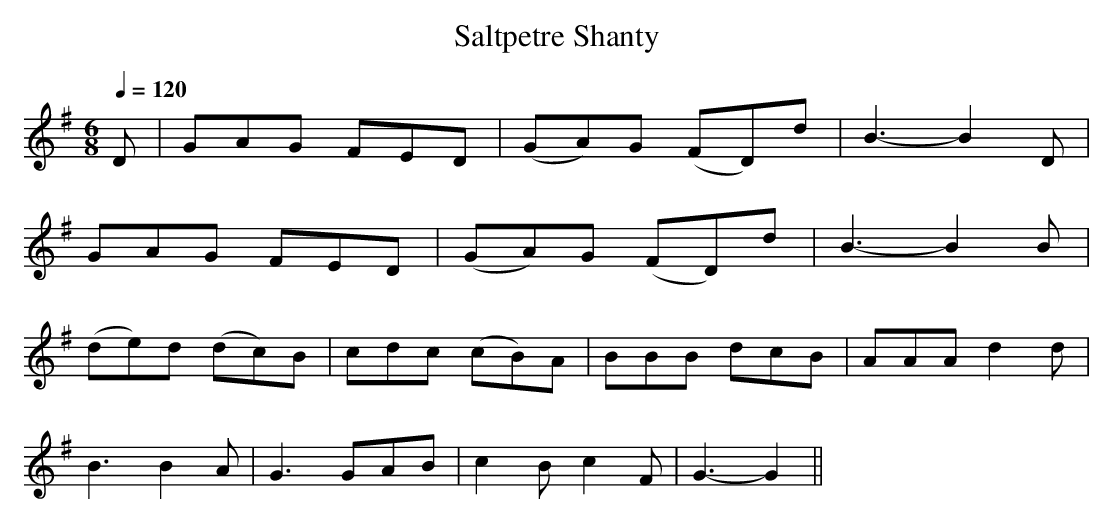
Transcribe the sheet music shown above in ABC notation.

X:1
T:Saltpetre Shanty
M:6/8
L:1/8
Q:1/4=120
K:G
D|\
GAG FED|(GA)G (FD)d|B3- B2D|
GAG FED|(GA)G (FD)d|B3- B2B|
(de)d (dc)B|cdc (cB)A|BBB dcB|AAA d2d|
B3  B2A|G3  GAB|c2B c2F|G3- G2 ||
